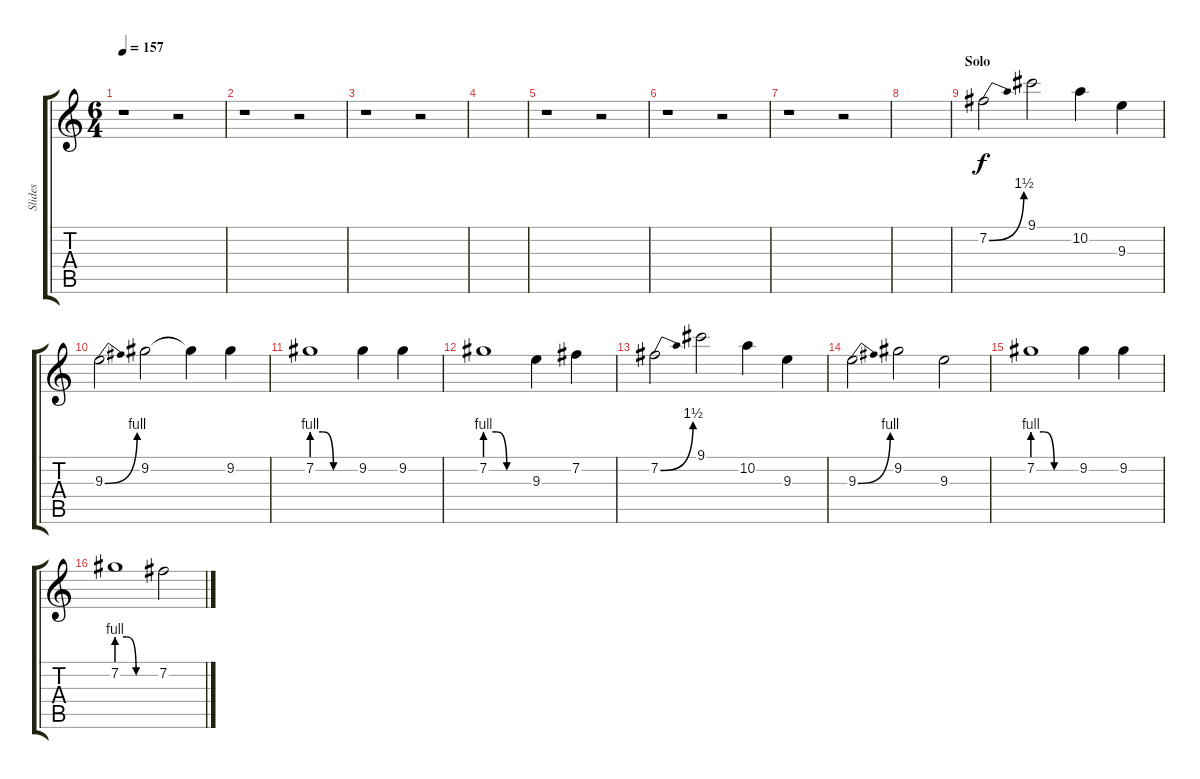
\track ("Slides" "Slides") {instrument distortionguitar}
\staff {score tabs}
\tuning (E4 B3 G3 D3 A2 E2) {hide}
\ts (6 4)
\tempo 157
\clef g2
\ks c
r.1{dy f} r.2 |
r.1 r.2 |
r.1 r.2 |
|
r.1 r.2 |
r.1 r.2 |
r.1 r.2 |
|
\section ("" "Solo")
7.2{be (bend 0 0 60 6)}.2 9.1.2 10.2.4 9.3.4 |
9.3{be (bend 0 0 60 4)}.2 9.2.2 9.2{t}.4 9.2.4 |
7.2{be (custom 0 4 15 4 30 0 60 0)}.1 9.2.4 9.2.4 |
7.2{be (custom 0 4 15 4 30 0 60 0)}.1 9.3.4 7.2.4 |
7.2{be (bend 0 0 60 6)}.2 9.1.2 10.2.4 9.3.4 |
9.3{be (bend 0 0 60 4)}.2 9.2.2 9.3.2 |
7.2{be (custom 0 4 15 4 30 0 60 0)}.1 9.2.4 9.2.4 |
7.2{be (custom 0 4 15 4 30 0 60 0)}.1 7.2.2
